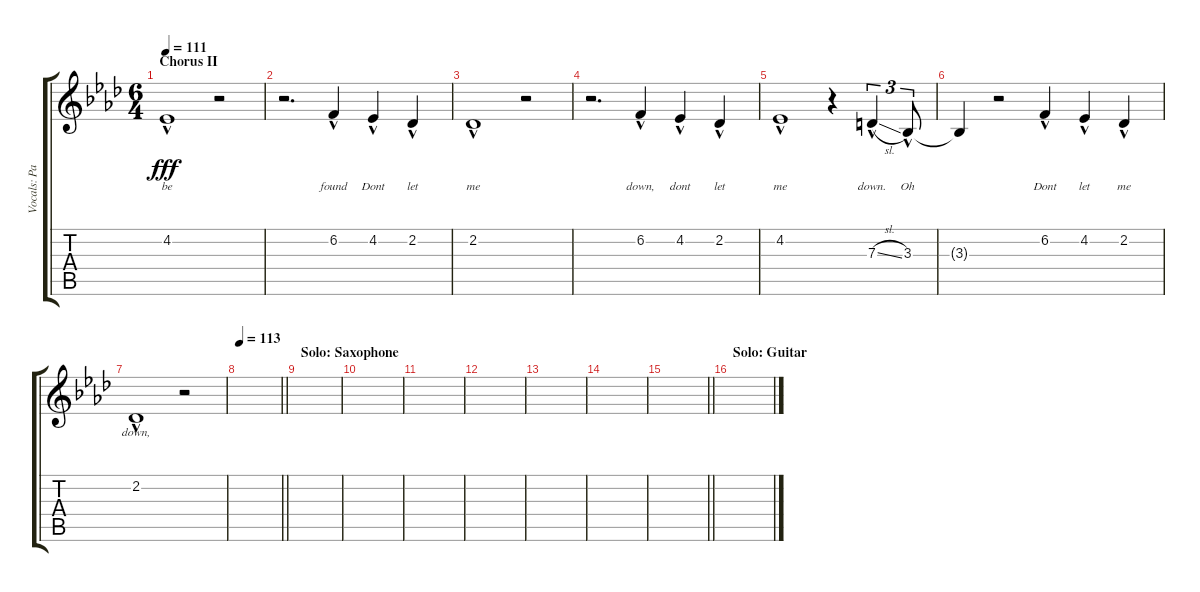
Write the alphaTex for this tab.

\track ("Vocals: Paul" "Vocals: Pa") {instrument lead2sawtooth}
\staff {score tabs}
\tuning (E4 B3 G3 D3 A2 E2) {hide}
\ts (6 4)
\section ("" "Chorus II")
\tempo 111
\clef g2
\ks ab
4.2{hac}.1{lyrics (0 "be") lyrics (1 "") lyrics (2 "") lyrics (3 "") lyrics (4 "") dy fff} r.2 |
r.2{d} 6.2{hac}.4{lyrics (0 "found") lyrics (1 "") lyrics (2 "") lyrics (3 "") lyrics (4 "")} 4.2{hac}.4{lyrics (0 "Dont") lyrics (1 "") lyrics (2 "") lyrics (3 "") lyrics (4 "")} 2.2{hac}.4{lyrics (0 "let") lyrics (1 "") lyrics (2 "") lyrics (3 "") lyrics (4 "")} |
2.2{hac}.1{lyrics (0 "me") lyrics (1 "") lyrics (2 "") lyrics (3 "") lyrics (4 "")} r.2 |
r.2{d} 6.2{hac}.4{lyrics (0 "down,") lyrics (1 "") lyrics (2 "") lyrics (3 "") lyrics (4 "")} 4.2{hac}.4{lyrics (0 "dont") lyrics (1 "") lyrics (2 "") lyrics (3 "") lyrics (4 "")} 2.2{hac}.4{lyrics (0 "let") lyrics (1 "") lyrics (2 "") lyrics (3 "") lyrics (4 "")} |
4.2{hac}.1{lyrics (0 "me") lyrics (1 "") lyrics (2 "") lyrics (3 "") lyrics (4 "")} r.4 7.3{sl hac}.4{tu (3 2) lyrics (0 "down.") lyrics (1 "") lyrics (2 "") lyrics (3 "") lyrics (4 "")} 3.3{hac}.8{tu (3 2) lyrics (0 "Oh") lyrics (1 "") lyrics (2 "") lyrics (3 "") lyrics (4 "")} |
3.3{t}.4{lyrics (0 "") lyrics (1 "") lyrics (2 "") lyrics (3 "") lyrics (4 "")} r.2 6.2{hac}.4{lyrics (0 "Dont") lyrics (1 "") lyrics (2 "") lyrics (3 "") lyrics (4 "")} 4.2{hac}.4{lyrics (0 "let") lyrics (1 "") lyrics (2 "") lyrics (3 "") lyrics (4 "")} 2.2{hac}.4{lyrics (0 "me") lyrics (1 "") lyrics (2 "") lyrics (3 "") lyrics (4 "")} |
2.2{hac}.1{lyrics (0 "down,") lyrics (1 "") lyrics (2 "") lyrics (3 "") lyrics (4 "")} r.2 |
\tempo 113
\barLineRight lightlight
|
\section ("" "Solo: Saxophone")
|
|
|
|
|
|
\barLineRight lightlight
|
\section ("" "Solo: Guitar")
